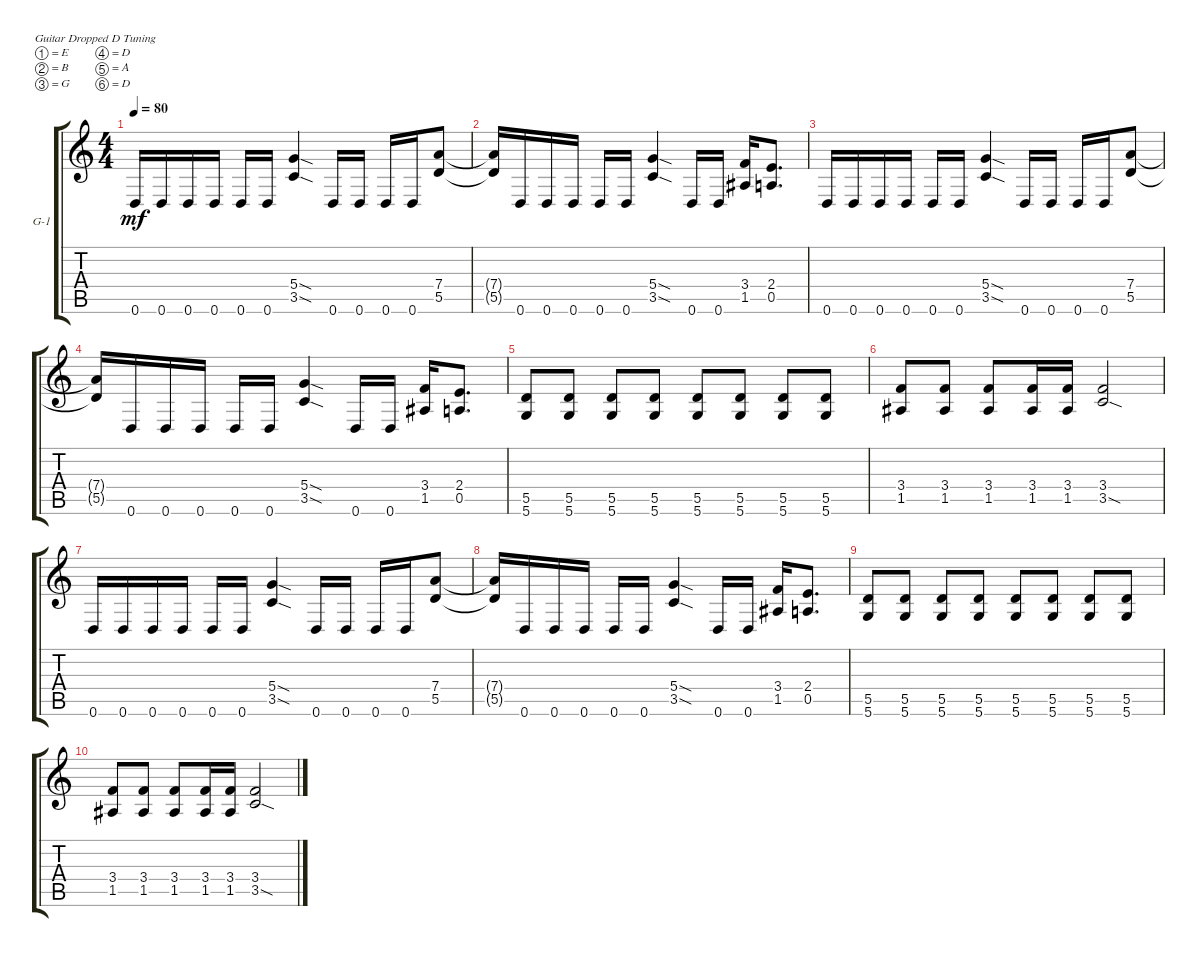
\defaultSystemsLayout 4
\bracketExtendMode groupsimilarinstruments
\firstSystemTrackNameOrientation horizontal
\otherSystemsTrackNameOrientation horizontal
\track ("Guitar-1" "G-1") {multiBarRest instrument acousticguitarsteel}
\staff {score tabs}
\tuning (E4 B3 G3 D3 A2 D2)
\ts (4 4)
\tempo 80
\clef g2
\ks aminor
0.6.16{dy mf} 0.6.16 0.6.16 0.6.16 0.6.16 0.6.16 (3.5{sod} 5.4{sod}).4 0.6.16 0.6.16 0.6.16 0.6.16 (5.5 7.4).8 |
(5.5{t} 7.4{t}).16 0.6.16 0.6.16 0.6.16 0.6.16 0.6.16 (3.5{sod} 5.4{sod}).4 0.6.16 0.6.16 (1.5 3.4).16 (0.5 2.4).8{d} |
0.6.16 0.6.16 0.6.16 0.6.16 0.6.16 0.6.16 (3.5{sod} 5.4{sod}).4 0.6.16 0.6.16 0.6.16 0.6.16 (5.5 7.4).8 |
(5.5{t} 7.4{t}).16 0.6.16 0.6.16 0.6.16 0.6.16 0.6.16 (3.5{sod} 5.4{sod}).4 0.6.16 0.6.16 (1.5 3.4).16 (0.5 2.4).8{d} |
(5.6 5.5).8 (5.6 5.5).8 (5.6 5.5).8 (5.6 5.5).8 (5.6 5.5).8 (5.6 5.5).8 (5.6 5.5).8 (5.6 5.5).8 |
(1.5 3.4).8 (3.4 1.5).8 (1.5 3.4).8 (3.4 1.5).16 (3.4 1.5).16 (3.5{sod} 3.4).2 |
0.6.16 0.6.16 0.6.16 0.6.16 0.6.16 0.6.16 (3.5{sod} 5.4{sod}).4 0.6.16 0.6.16 0.6.16 0.6.16 (5.5 7.4).8 |
(5.5{t} 7.4{t}).16 0.6.16 0.6.16 0.6.16 0.6.16 0.6.16 (3.5{sod} 5.4{sod}).4 0.6.16 0.6.16 (1.5 3.4).16 (0.5 2.4).8{d} |
(5.6 5.5).8 (5.6 5.5).8 (5.6 5.5).8 (5.6 5.5).8 (5.6 5.5).8 (5.6 5.5).8 (5.6 5.5).8 (5.6 5.5).8 |
(1.5 3.4).8 (3.4 1.5).8 (1.5 3.4).8 (3.4 1.5).16 (3.4 1.5).16 (3.5{sod} 3.4).2
